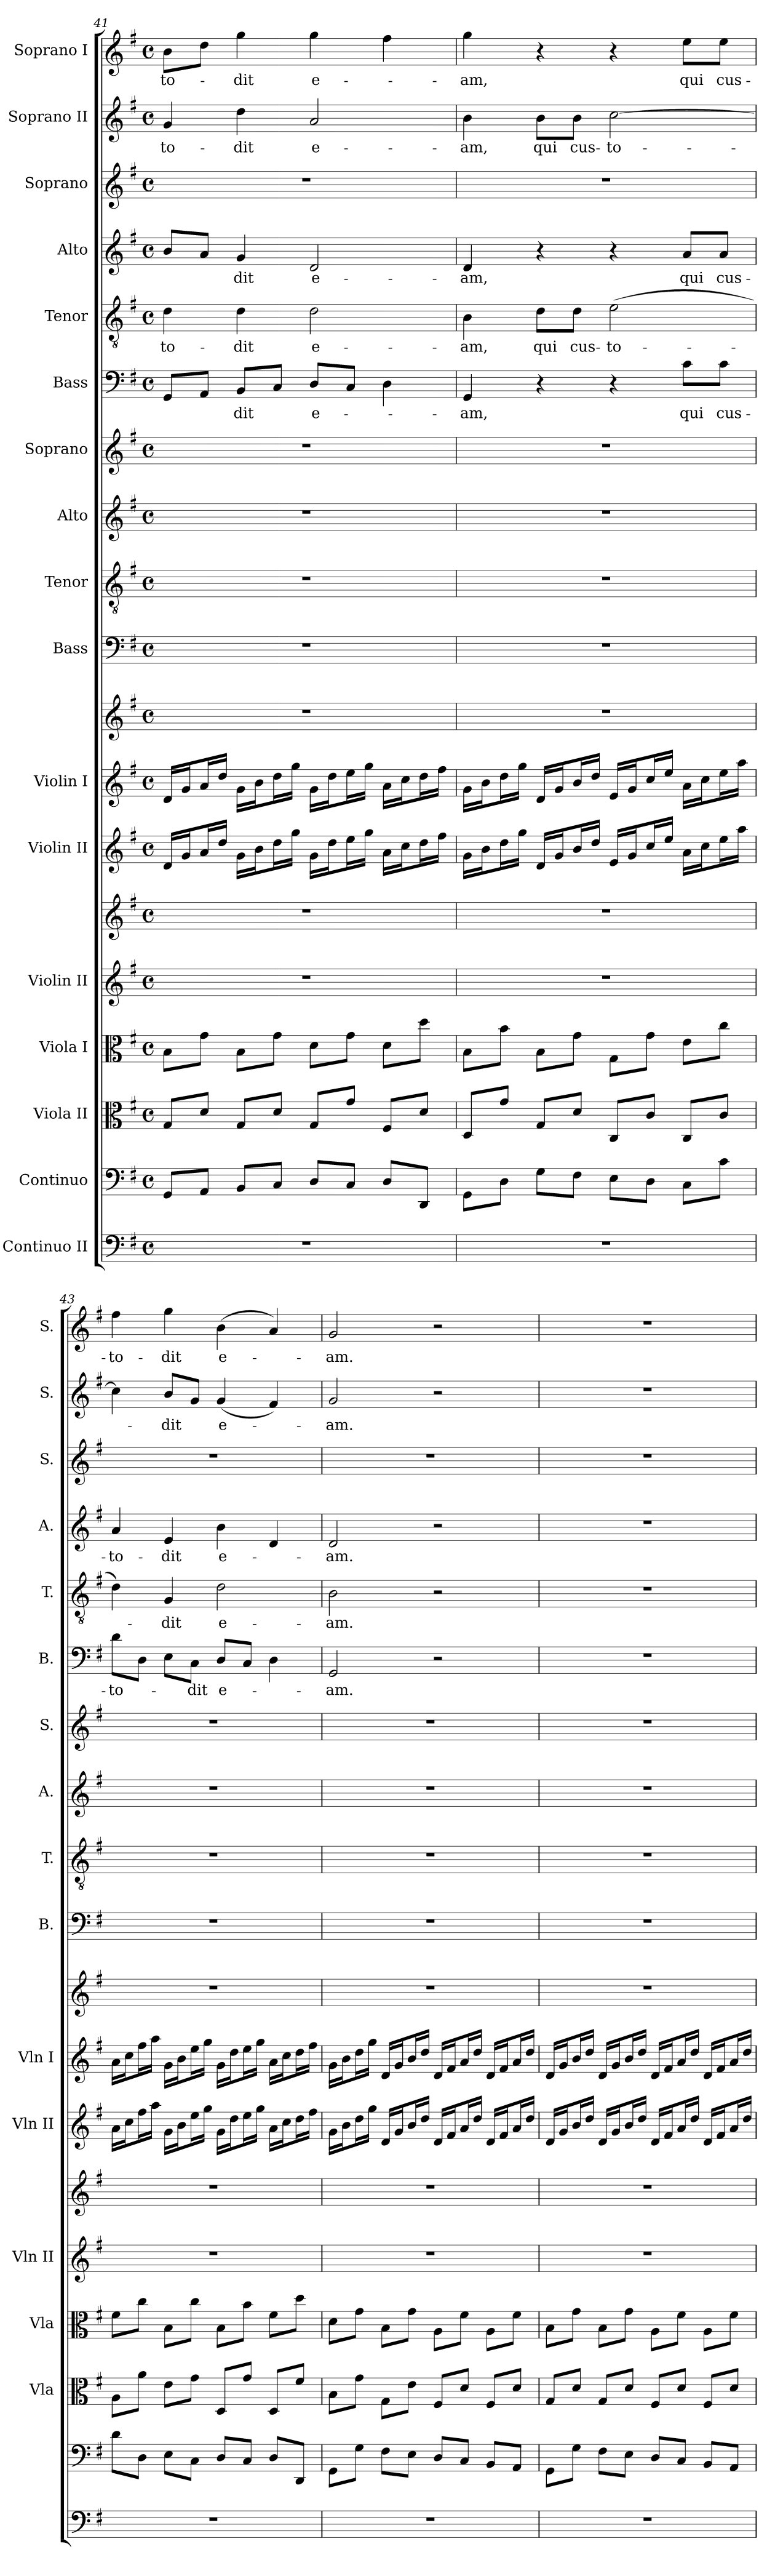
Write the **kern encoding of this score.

**kern	**kern	**kern	**kern	**kern	**kern	**kern	**kern	**kern	**kern	**kern	**kern	**kern	**kern	**text	**kern	**text	**kern	**text	**kern	**kern	**text	**kern	**text
*part17	*part16	*part15	*part14	*part13	*part13	*part12	*part11	*part11	*part10	*part9	*part8	*part7	*part6	*part6	*part5	*part5	*part4	*part4	*part3	*part2	*part2	*part1	*part1
*staff19	*staff18	*staff17	*staff16	*staff15	*staff14	*staff13	*staff12	*staff11	*staff10	*staff9	*staff8	*staff7	*staff6	*staff6	*staff5	*staff5	*staff4	*staff4	*staff3	*staff2	*staff2	*staff1	*staff1
*I"Continuo II	*I"Continuo	*I"Viola II	*I"Viola I	*I"Violin II	*	*I"Violin II	*I"Violin I	*	*I"Bass	*I"Tenor	*I"Alto	*I"Soprano	*I"Bass	*	*I"Tenor	*	*I"Alto	*	*I"Soprano	*I"Soprano II	*	*I"Soprano I	*
*	*	*I'Vla	*I'Vla	*I'Vln II	*	*I'Vln II	*I'Vln I	*	*I'B.	*I'T.	*I'A.	*I'S.	*I'B.	*	*I'T.	*	*I'A.	*	*I'S.	*I'S.	*	*I'S.	*
*clefF4	*clefF4	*clefC3	*clefC3	*clefG2	*clefG2	*clefG2	*clefG2	*clefG2	*clefF4	*clefGv2	*clefG2	*clefG2	*clefF4	*	*clefGv2	*	*clefG2	*	*clefG2	*clefG2	*	*clefG2	*
*	*	*	*	*	*	*	*	*	*	*ITrd7c12	*	*	*	*	*ITrd7c12	*	*	*	*	*	*	*	*
*k[f#]	*k[f#]	*k[f#]	*k[f#]	*k[f#]	*k[f#]	*k[f#]	*k[f#]	*k[f#]	*k[f#]	*k[f#]	*k[f#]	*k[f#]	*k[f#]	*	*k[f#]	*	*k[f#]	*	*k[f#]	*k[f#]	*	*k[f#]	*
*G:	*G:	*G:	*G:	*G:	*G:	*G:	*G:	*G:	*G:	*G:	*G:	*G:	*G:	*	*G:	*	*G:	*	*G:	*G:	*	*G:	*
*M4/4	*M4/4	*M4/4	*M4/4	*M4/4	*M4/4	*M4/4	*M4/4	*M4/4	*M4/4	*M4/4	*M4/4	*M4/4	*M4/4	*	*M4/4	*	*M4/4	*	*M4/4	*M4/4	*	*M4/4	*
*met(c)	*met(c)	*met(c)	*met(c)	*met(c)	*met(c)	*met(c)	*met(c)	*met(c)	*met(c)	*met(c)	*met(c)	*met(c)	*met(c)	*	*met(c)	*	*met(c)	*	*met(c)	*met(c)	*	*met(c)	*
=41	=41	=41	=41	=41	=41	=41	=41	=41	=41	=41	=41	=41	=41	=41	=41	=41	=41	=41	=41	=41	=41	=41	=41
!	!	!	!	!	!	!	!	!	!	!	!	!	!	!	!	!LO:LY:b:color=#000000	!	!	!	!	!	!	!
!	!	!	!	!	!	!	!	!	!	!	!	!	!	!	!	!	!	!	!	!	!LO:LY:b:color=#000000	!	!
!	!	!	!	!	!	!	!	!	!	!	!	!	!	!	!	!	!	!	!	!	!	!	!LO:LY:b:color=#000000
1r	8GGi/L	8Gi/L	8Bi\L	1r	1r	16di/LL	16di/LL	1r	1r	1r	1r	1r	8GGi/L	.	4Di\	-to-	8bi/L	.	1r	4gi/	-to-	8bi\L	-to-
.	.	.	.	.	.	16gi/J	16gi/J	.	.	.	.	.	.	.	.	.	.	.	.	.	.	.	.
.	8AAi/J	8di/J	8gi\J	.	.	16ai/L	16ai/L	.	.	.	.	.	8AAi/J	.	.	.	8ai/J	.	.	.	.	8ddi\J	.
.	.	.	.	.	.	16ddi/JJ	16ddi/JJ	.	.	.	.	.	.	.	.	.	.	.	.	.	.	.	.
!	!	!	!	!	!	!	!	!	!	!	!	!	!	!LO:LY:b:color=#000000	!	!	!	!	!	!	!	!	!
!	!	!	!	!	!	!	!	!	!	!	!	!	!	!	!	!LO:LY:b:color=#000000	!	!	!	!	!	!	!
!	!	!	!	!	!	!	!	!	!	!	!	!	!	!	!	!	!	!LO:LY:b:color=#000000	!	!	!	!	!
!	!	!	!	!	!	!	!	!	!	!	!	!	!	!	!	!	!	!	!	!	!LO:LY:b:color=#000000	!	!
!	!	!	!	!	!	!	!	!	!	!	!	!	!	!	!	!	!	!	!	!	!	!	!LO:LY:b:color=#000000
.	8BBi/L	8Gi/L	8Bi\L	.	.	16gi\LL	16gi\LL	.	.	.	.	.	8BBi/L	-dit	4Di\	-dit	4gi/	-dit	.	4ddi\	-dit	4ggi\	-dit
.	.	.	.	.	.	16bi\J	16bi\J	.	.	.	.	.	.	.	.	.	.	.	.	.	.	.	.
.	8Ci/J	8di/J	8gi\J	.	.	16ddi\L	16ddi\L	.	.	.	.	.	8Ci/J	.	.	.	.	.	.	.	.	.	.
.	.	.	.	.	.	16ggi\JJ	16ggi\JJ	.	.	.	.	.	.	.	.	.	.	.	.	.	.	.	.
!	!	!	!	!	!	!	!	!	!	!	!	!	!	!LO:LY:b:color=#000000	!	!	!	!	!	!	!	!	!
!	!	!	!	!	!	!	!	!	!	!	!	!	!	!	!	!LO:LY:b:color=#000000	!	!	!	!	!	!	!
!	!	!	!	!	!	!	!	!	!	!	!	!	!	!	!	!	!	!LO:LY:b:color=#000000	!	!	!	!	!
!	!	!	!	!	!	!	!	!	!	!	!	!	!	!	!	!	!	!	!	!	!LO:LY:b:color=#000000	!	!
!	!	!	!	!	!	!	!	!	!	!	!	!	!	!	!	!	!	!	!	!	!	!	!LO:LY:b:color=#000000
.	8Di/L	8Gi/L	8di\L	.	.	16gi\LL	16gi\LL	.	.	.	.	.	8Di/L	e-	2Di\	e-	2di/	e-	.	2ai/	e-	4ggi\	e-
.	.	.	.	.	.	16ddi\J	16ddi\J	.	.	.	.	.	.	.	.	.	.	.	.	.	.	.	.
.	8Ci/J	8gi/J	8gi\J	.	.	16eei\L	16eei\L	.	.	.	.	.	8Ci/J	.	.	.	.	.	.	.	.	.	.
.	.	.	.	.	.	16ggi\JJ	16ggi\JJ	.	.	.	.	.	.	.	.	.	.	.	.	.	.	.	.
.	8Di/L	8F#i/L	8di\L	.	.	16ai\LL	16ai\LL	.	.	.	.	.	4Di\	.	.	.	.	.	.	.	.	4ff#i\	.
.	.	.	.	.	.	16cci\J	16cci\J	.	.	.	.	.	.	.	.	.	.	.	.	.	.	.	.
.	8DDi/J	8di/J	8ddi\J	.	.	16ddi\L	16ddi\L	.	.	.	.	.	.	.	.	.	.	.	.	.	.	.	.
.	.	.	.	.	.	16ff#i\JJ	16ff#i\JJ	.	.	.	.	.	.	.	.	.	.	.	.	.	.	.	.
=42	=42	=42	=42	=42	=42	=42	=42	=42	=42	=42	=42	=42	=42	=42	=42	=42	=42	=42	=42	=42	=42	=42	=42
!	!	!	!	!	!	!	!	!	!	!	!	!	!	!LO:LY:b:color=#000000	!	!	!	!	!	!	!	!	!
!	!	!	!	!	!	!	!	!	!	!	!	!	!	!	!	!LO:LY:b:color=#000000	!	!	!	!	!	!	!
!	!	!	!	!	!	!	!	!	!	!	!	!	!	!	!	!	!	!LO:LY:b:color=#000000	!	!	!	!	!
!	!	!	!	!	!	!	!	!	!	!	!	!	!	!	!	!	!	!	!	!	!LO:LY:b:color=#000000	!	!
!	!	!	!	!	!	!	!	!	!	!	!	!	!	!	!	!	!	!	!	!	!	!	!LO:LY:b:color=#000000
1r	8GGi\L	8Di/L	8Bi\L	1r	1r	16gi\LL	16gi\LL	1r	1r	1r	1r	1r	4GGi/	-am,	4BBi\	-am,	4di/	-am,	1r	4bi\	-am,	4ggi\	-am,
.	.	.	.	.	.	16bi\J	16bi\J	.	.	.	.	.	.	.	.	.	.	.	.	.	.	.	.
.	8Di\J	8gi/J	8bi\J	.	.	16ddi\L	16ddi\L	.	.	.	.	.	.	.	.	.	.	.	.	.	.	.	.
.	.	.	.	.	.	16ggi\JJ	16ggi\JJ	.	.	.	.	.	.	.	.	.	.	.	.	.	.	.	.
!	!	!	!	!	!	!	!	!	!	!	!	!	!	!	!	!LO:LY:b:color=#000000	!	!	!	!	!	!	!
!	!	!	!	!	!	!	!	!	!	!	!	!	!	!	!	!	!	!	!	!	!LO:LY:b:color=#000000	!	!
.	8Gi\L	8Gi/L	8Bi\L	.	.	16di/LL	16di/LL	.	.	.	.	.	4r	.	8Di\L	qui	4r	.	.	8bi\L	qui	4r	.
.	.	.	.	.	.	16gi/J	16gi/J	.	.	.	.	.	.	.	.	.	.	.	.	.	.	.	.
!	!	!	!	!	!	!	!	!	!	!	!	!	!	!	!	!LO:LY:b:color=#000000	!	!	!	!	!	!	!
!	!	!	!	!	!	!	!	!	!	!	!	!	!	!	!	!	!	!	!	!	!LO:LY:b:color=#000000	!	!
.	8F#i\J	8di/J	8gi\J	.	.	16bi/L	16bi/L	.	.	.	.	.	.	.	8Di\J	cus-	.	.	.	8bi\J	cus-	.	.
.	.	.	.	.	.	16ddi/JJ	16ddi/JJ	.	.	.	.	.	.	.	.	.	.	.	.	.	.	.	.
!	!	!	!	!	!	!	!	!	!	!	!	!	!	!	!	!LO:LY:b:color=#000000	!	!	!	!	!	!	!
!	!	!	!	!	!	!	!	!	!	!	!	!	!	!	!	!	!	!	!	!	!LO:LY:b:color=#000000	!	!
.	8Ei\L	8Ci/L	8Gi\L	.	.	16ei/LL	16ei/LL	.	.	.	.	.	4r	.	(2Ei\	-to-	4r	.	.	[2cci\	-to-	4r	.
.	.	.	.	.	.	16gi/J	16gi/J	.	.	.	.	.	.	.	.	.	.	.	.	.	.	.	.
.	8Di\J	8ci/J	8gi\J	.	.	16cci/L	16cci/L	.	.	.	.	.	.	.	.	.	.	.	.	.	.	.	.
.	.	.	.	.	.	16eei/JJ	16eei/JJ	.	.	.	.	.	.	.	.	.	.	.	.	.	.	.	.
!	!	!	!	!	!	!	!	!	!	!	!	!	!	!LO:LY:b:color=#000000	!	!	!	!	!	!	!	!	!
!	!	!	!	!	!	!	!	!	!	!	!	!	!	!	!	!	!	!LO:LY:b:color=#000000	!	!	!	!	!
!	!	!	!	!	!	!	!	!	!	!	!	!	!	!	!	!	!	!	!	!	!	!	!LO:LY:b:color=#000000
.	8Ci\L	8Ci/L	8ei\L	.	.	16ai\LL	16ai\LL	.	.	.	.	.	8ci\L	qui	.	.	8ai/L	qui	.	.	.	8eei\L	qui
.	.	.	.	.	.	16cci\J	16cci\J	.	.	.	.	.	.	.	.	.	.	.	.	.	.	.	.
!	!	!	!	!	!	!	!	!	!	!	!	!	!	!LO:LY:b:color=#000000	!	!	!	!	!	!	!	!	!
!	!	!	!	!	!	!	!	!	!	!	!	!	!	!	!	!	!	!LO:LY:b:color=#000000	!	!	!	!	!
!	!	!	!	!	!	!	!	!	!	!	!	!	!	!	!	!	!	!	!	!	!	!	!LO:LY:b:color=#000000
.	8ci\J	8ci/J	8cci\J	.	.	16eei\L	16eei\L	.	.	.	.	.	8ci\J	cus-	.	.	8ai/J	cus-	.	.	.	8eei\J	cus-
.	.	.	.	.	.	16aai\JJ	16aai\JJ	.	.	.	.	.	.	.	.	.	.	.	.	.	.	.	.
!!LO:PB:g=z
=43	=43	=43	=43	=43	=43	=43	=43	=43	=43	=43	=43	=43	=43	=43	=43	=43	=43	=43	=43	=43	=43	=43	=43
!	!	!	!	!	!	!	!	!	!	!	!	!	!	!LO:LY:b:color=#000000	!	!	!	!	!	!	!	!	!
!	!	!	!	!	!	!	!	!	!	!	!	!	!	!	!	!	!	!LO:LY:b:color=#000000	!	!	!	!	!
!	!	!	!	!	!	!	!	!	!	!	!	!	!	!	!	!	!	!	!	!	!	!	!LO:LY:b:color=#000000
1r	8di\L	8Ai\L	8f#i\L	1r	1r	16ai\LL	16ai\LL	1r	1r	1r	1r	1r	8di\L	-to-	4Di\)	.	4ai/	-to-	1r	4cci\]	.	4ff#i\	-to-
.	.	.	.	.	.	16cci\J	16cci\J	.	.	.	.	.	.	.	.	.	.	.	.	.	.	.	.
.	8Di\J	8ai\J	8cci\J	.	.	16ff#i\L	16ff#i\L	.	.	.	.	.	8Di\J	.	.	.	.	.	.	.	.	.	.
.	.	.	.	.	.	16aai\JJ	16aai\JJ	.	.	.	.	.	.	.	.	.	.	.	.	.	.	.	.
!	!	!	!	!	!	!	!	!	!	!	!	!	!	!	!	!LO:LY:b:color=#000000	!	!	!	!	!	!	!
!	!	!	!	!	!	!	!	!	!	!	!	!	!	!	!	!	!	!LO:LY:b:color=#000000	!	!	!	!	!
!	!	!	!	!	!	!	!	!	!	!	!	!	!	!	!	!	!	!	!	!	!LO:LY:b:color=#000000	!	!
!	!	!	!	!	!	!	!	!	!	!	!	!	!	!	!	!	!	!	!	!	!	!	!LO:LY:b:color=#000000
.	8Ei\L	8ei\L	8Bi\L	.	.	16gi\LL	16gi\LL	.	.	.	.	.	8Ei\L	.	4GGi/	-dit	4ei/	-dit	.	8bi/L	-dit	4ggi\	-dit
.	.	.	.	.	.	16bi\J	16bi\J	.	.	.	.	.	.	.	.	.	.	.	.	.	.	.	.
!	!	!	!	!	!	!	!	!	!	!	!	!	!	!LO:LY:b:color=#000000	!	!	!	!	!	!	!	!	!
.	8Ci\J	8gi\J	8cci\J	.	.	16eei\L	16eei\L	.	.	.	.	.	8Ci\J	-dit	.	.	.	.	.	8gi/J	.	.	.
.	.	.	.	.	.	16ggi\JJ	16ggi\JJ	.	.	.	.	.	.	.	.	.	.	.	.	.	.	.	.
!	!	!	!	!	!	!	!	!	!	!	!	!	!	!LO:LY:b:color=#000000	!	!	!	!	!	!	!	!	!
!	!	!	!	!	!	!	!	!	!	!	!	!	!	!	!	!LO:LY:b:color=#000000	!	!	!	!	!	!	!
!	!	!	!	!	!	!	!	!	!	!	!	!	!	!	!	!	!	!LO:LY:b:color=#000000	!	!	!	!	!
!	!	!	!	!	!	!	!	!	!	!	!	!	!	!	!	!	!	!	!	!	!LO:LY:b:color=#000000	!	!
!	!	!	!	!	!	!	!	!	!	!	!	!	!	!	!	!	!	!	!	!	!	!	!LO:LY:b:color=#000000
.	8Di/L	8Di/L	8Bi\L	.	.	16gi\LL	16gi\LL	.	.	.	.	.	8Di/L	e-	2Di\	e-	4bi\	e-	.	(4gi/	e-	(4bi\	e-
.	.	.	.	.	.	16ddi\J	16ddi\J	.	.	.	.	.	.	.	.	.	.	.	.	.	.	.	.
.	8Ci/J	8gi/J	8bi\J	.	.	16eei\L	16eei\L	.	.	.	.	.	8Ci/J	.	.	.	.	.	.	.	.	.	.
.	.	.	.	.	.	16ggi\JJ	16ggi\JJ	.	.	.	.	.	.	.	.	.	.	.	.	.	.	.	.
.	8Di/L	8Di/L	8f#i\L	.	.	16ai\LL	16ai\LL	.	.	.	.	.	4Di\	.	.	.	4di/	.	.	4f#i/)	.	4ai/)	.
.	.	.	.	.	.	16cci\J	16cci\J	.	.	.	.	.	.	.	.	.	.	.	.	.	.	.	.
.	8DDi/J	8f#i/J	8ddi\J	.	.	16ddi\L	16ddi\L	.	.	.	.	.	.	.	.	.	.	.	.	.	.	.	.
.	.	.	.	.	.	16ff#i\JJ	16ff#i\JJ	.	.	.	.	.	.	.	.	.	.	.	.	.	.	.	.
=44	=44	=44	=44	=44	=44	=44	=44	=44	=44	=44	=44	=44	=44	=44	=44	=44	=44	=44	=44	=44	=44	=44	=44
!	!	!	!	!	!	!	!	!	!	!	!	!	!	!LO:LY:b:color=#000000	!	!	!	!	!	!	!	!	!
!	!	!	!	!	!	!	!	!	!	!	!	!	!	!	!	!LO:LY:b:color=#000000	!	!	!	!	!	!	!
!	!	!	!	!	!	!	!	!	!	!	!	!	!	!	!	!	!	!LO:LY:b:color=#000000	!	!	!	!	!
!	!	!	!	!	!	!	!	!	!	!	!	!	!	!	!	!	!	!	!	!	!LO:LY:b:color=#000000	!	!
!	!	!	!	!	!	!	!	!	!	!	!	!	!	!	!	!	!	!	!	!	!	!	!LO:LY:b:color=#000000
1r	8GGi\L	8Bi\L	8di\L	1r	1r	16gi\LL	16gi\LL	1r	1r	1r	1r	1r	2GGi/	-am.	2BBi\	-am.	2di/	-am.	1r	2gi/	-am.	2gi/	-am.
.	.	.	.	.	.	16bi\J	16bi\J	.	.	.	.	.	.	.	.	.	.	.	.	.	.	.	.
.	8Gi\J	8gi\J	8gi\J	.	.	16ddi\L	16ddi\L	.	.	.	.	.	.	.	.	.	.	.	.	.	.	.	.
.	.	.	.	.	.	16ggi\JJ	16ggi\JJ	.	.	.	.	.	.	.	.	.	.	.	.	.	.	.	.
.	8F#i\L	8Gi\L	8Bi\L	.	.	16di/LL	16di/LL	.	.	.	.	.	.	.	.	.	.	.	.	.	.	.	.
.	.	.	.	.	.	16gi/J	16gi/J	.	.	.	.	.	.	.	.	.	.	.	.	.	.	.	.
.	8Ei\J	8ei\J	8gi\J	.	.	16bi/L	16bi/L	.	.	.	.	.	.	.	.	.	.	.	.	.	.	.	.
.	.	.	.	.	.	16ddi/JJ	16ddi/JJ	.	.	.	.	.	.	.	.	.	.	.	.	.	.	.	.
.	8Di/L	8F#i/L	8Ai\L	.	.	16di/LL	16di/LL	.	.	.	.	.	2r	.	2r	.	2r	.	.	2r	.	2r	.
.	.	.	.	.	.	16f#i/J	16f#i/J	.	.	.	.	.	.	.	.	.	.	.	.	.	.	.	.
.	8Ci/J	8di/J	8f#i\J	.	.	16ai/L	16ai/L	.	.	.	.	.	.	.	.	.	.	.	.	.	.	.	.
.	.	.	.	.	.	16ddi/JJ	16ddi/JJ	.	.	.	.	.	.	.	.	.	.	.	.	.	.	.	.
.	8BBi/L	8F#i/L	8Ai\L	.	.	16di/LL	16di/LL	.	.	.	.	.	.	.	.	.	.	.	.	.	.	.	.
.	.	.	.	.	.	16f#i/J	16f#i/J	.	.	.	.	.	.	.	.	.	.	.	.	.	.	.	.
.	8AAi/J	8di/J	8f#i\J	.	.	16ai/L	16ai/L	.	.	.	.	.	.	.	.	.	.	.	.	.	.	.	.
.	.	.	.	.	.	16ddi/JJ	16ddi/JJ	.	.	.	.	.	.	.	.	.	.	.	.	.	.	.	.
=45	=45	=45	=45	=45	=45	=45	=45	=45	=45	=45	=45	=45	=45	=45	=45	=45	=45	=45	=45	=45	=45	=45	=45
1r	8GGi\L	8Gi/L	8Bi\L	1r	1r	16di/LL	16di/LL	1r	1r	1r	1r	1r	1r	.	1r	.	1r	.	1r	1r	.	1r	.
.	.	.	.	.	.	16gi/J	16gi/J	.	.	.	.	.	.	.	.	.	.	.	.	.	.	.	.
.	8Gi\J	8di/J	8gi\J	.	.	16bi/L	16bi/L	.	.	.	.	.	.	.	.	.	.	.	.	.	.	.	.
.	.	.	.	.	.	16ddi/JJ	16ddi/JJ	.	.	.	.	.	.	.	.	.	.	.	.	.	.	.	.
.	8F#i\L	8Gi/L	8Bi\L	.	.	16di/LL	16di/LL	.	.	.	.	.	.	.	.	.	.	.	.	.	.	.	.
.	.	.	.	.	.	16gi/J	16gi/J	.	.	.	.	.	.	.	.	.	.	.	.	.	.	.	.
.	8Ei\J	8di/J	8gi\J	.	.	16bi/L	16bi/L	.	.	.	.	.	.	.	.	.	.	.	.	.	.	.	.
.	.	.	.	.	.	16ddi/JJ	16ddi/JJ	.	.	.	.	.	.	.	.	.	.	.	.	.	.	.	.
.	8Di/L	8F#i/L	8Ai\L	.	.	16di/LL	16di/LL	.	.	.	.	.	.	.	.	.	.	.	.	.	.	.	.
.	.	.	.	.	.	16f#i/J	16f#i/J	.	.	.	.	.	.	.	.	.	.	.	.	.	.	.	.
.	8Ci/J	8di/J	8f#i\J	.	.	16ai/L	16ai/L	.	.	.	.	.	.	.	.	.	.	.	.	.	.	.	.
.	.	.	.	.	.	16ddi/JJ	16ddi/JJ	.	.	.	.	.	.	.	.	.	.	.	.	.	.	.	.
.	8BBi/L	8F#i/L	8Ai\L	.	.	16di/LL	16di/LL	.	.	.	.	.	.	.	.	.	.	.	.	.	.	.	.
.	.	.	.	.	.	16f#i/J	16f#i/J	.	.	.	.	.	.	.	.	.	.	.	.	.	.	.	.
.	8AAi/J	8di/J	8f#i\J	.	.	16ai/L	16ai/L	.	.	.	.	.	.	.	.	.	.	.	.	.	.	.	.
.	.	.	.	.	.	16ddi/JJ	16ddi/JJ	.	.	.	.	.	.	.	.	.	.	.	.	.	.	.	.
=	=	=	=	=	=	=	=	=	=	=	=	=	=	=	=	=	=	=	=	=	=	=	=
*-	*-	*-	*-	*-	*-	*-	*-	*-	*-	*-	*-	*-	*-	*-	*-	*-	*-	*-	*-	*-	*-	*-	*-
